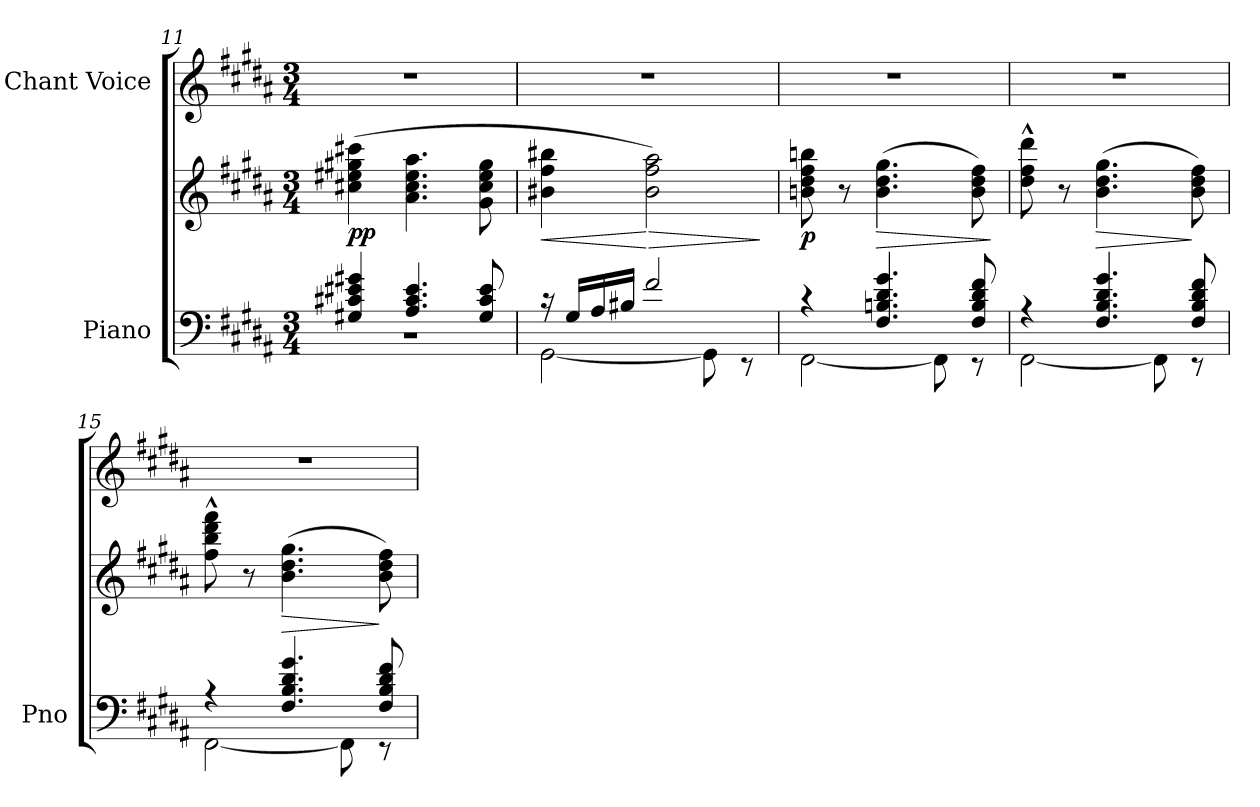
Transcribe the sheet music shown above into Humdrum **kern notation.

**kern	**kern	**dynam	**kern
*part2	*part2	*part2	*part1
*staff3	*staff2	*staff2/3	*staff1
*I"Piano	*	*	*I"Chant Voice
*I'Pno	*	*	*
*clefF4	*clefG2	*	*clefG2
*k[f#c#g#d#a#]	*k[f#c#g#d#a#]	*	*k[f#c#g#d#a#]
*M3/4	*M3/4	*	*M3/4
=11	=11	=11	=11
*^	*	*	*
!	!	!	!LO:DY:b	!
4G#X/ 4c#X/ 4e#X/ 4g#X/	2.r	(4cc#X\ 4ee#X\ 4gg#X\ 4ccc#X\	pp	2.r
4.A#/ 4.c#/ 4.e#/	.	4.a#\ 4.cc#\ 4.ee#\ 4.aa#\	.	.
8G#/ 8c#/ 8e#/	.	8g#\ 8cc#\ 8ee#\ 8gg#\	.	.
=12	=12	=12	=12	=12
!	!	!	!LO:HP:b	!
16r	[2GG#\	4b#X\ 4ff#\ 4bb#X\	<	2.r
16G#/LL	.	.	.	.
16A#/	.	.	.	.
16B#X/JJ	.	.	.	.
!	!	!	!LO:HP:n=1:b	!
2f#/	.	2b#\ 2ff#\ 2aa#\)	[ >	.
.	8GG#\]	.	.	.
.	8r	.	.	.
*v	*v	*	*	*
.	.	]	.
=13	=13	=13	=13
*^	*	*	*
!	!	!	!LO:DY:b	!
4r	[2FF#\	8bn\ 8dd#\ 8ff#\ 8bbn\	p	2.r
.	.	8r	.	.
!	!	!	!LO:HP:b	!
4.F#/ 4.Bn/ 4.d#/ 4.g#/	.	(4.b\ 4.dd#\ 4.gg#\	>	.
.	8FF#\]	.	.	.
8F#/ 8B/ 8d#/ 8f#/	8r	8b\ 8dd#\ 8ff#\)	.	.
*v	*v	*	*	*
.	.	]	.
=14	=14	=14	=14
*^	*	*	*
!	!	!	!LO:DY:b	!
!	!	!	!LO:DY:n=1:b	!
4r	[2FF#\	8dd#\^^ 8ff#\^^ 8ddd#\^^	other-dynamics f	2.r
.	.	8r	.	.
!	!	!	!LO:HP:b	!
4.F#/ 4.B/ 4.d#/ 4.g#/	.	(4.b\ 4.dd#\ 4.gg#\	>	.
.	8FF#\]	.	.	.
8F#/ 8B/ 8d#/ 8f#/	8r	8b\ 8dd#\ 8ff#\)	]	.
=15	=15	=15	=15	=15
!	!	!	!LO:DY:b	!
!	!	!	!LO:DY:n=1:b	!
4r	[2FF#\	8ff#\^^ 8bb\^^ 8ddd#\^^ 8fff#\^^	other-dynamics f	2.r
.	.	8r	.	.
!	!	!	!LO:HP:b	!
4.F#/ 4.B/ 4.d#/ 4.g#/	.	(4.b\ 4.dd#\ 4.gg#\	>	.
.	8FF#\]	.	.	.
8F#/ 8B/ 8d#/ 8f#/	8r	8b\ 8dd#\ 8ff#\)	]	.
*v	*v	*	*	*
=	=	=	=
*-	*-	*-	*-
